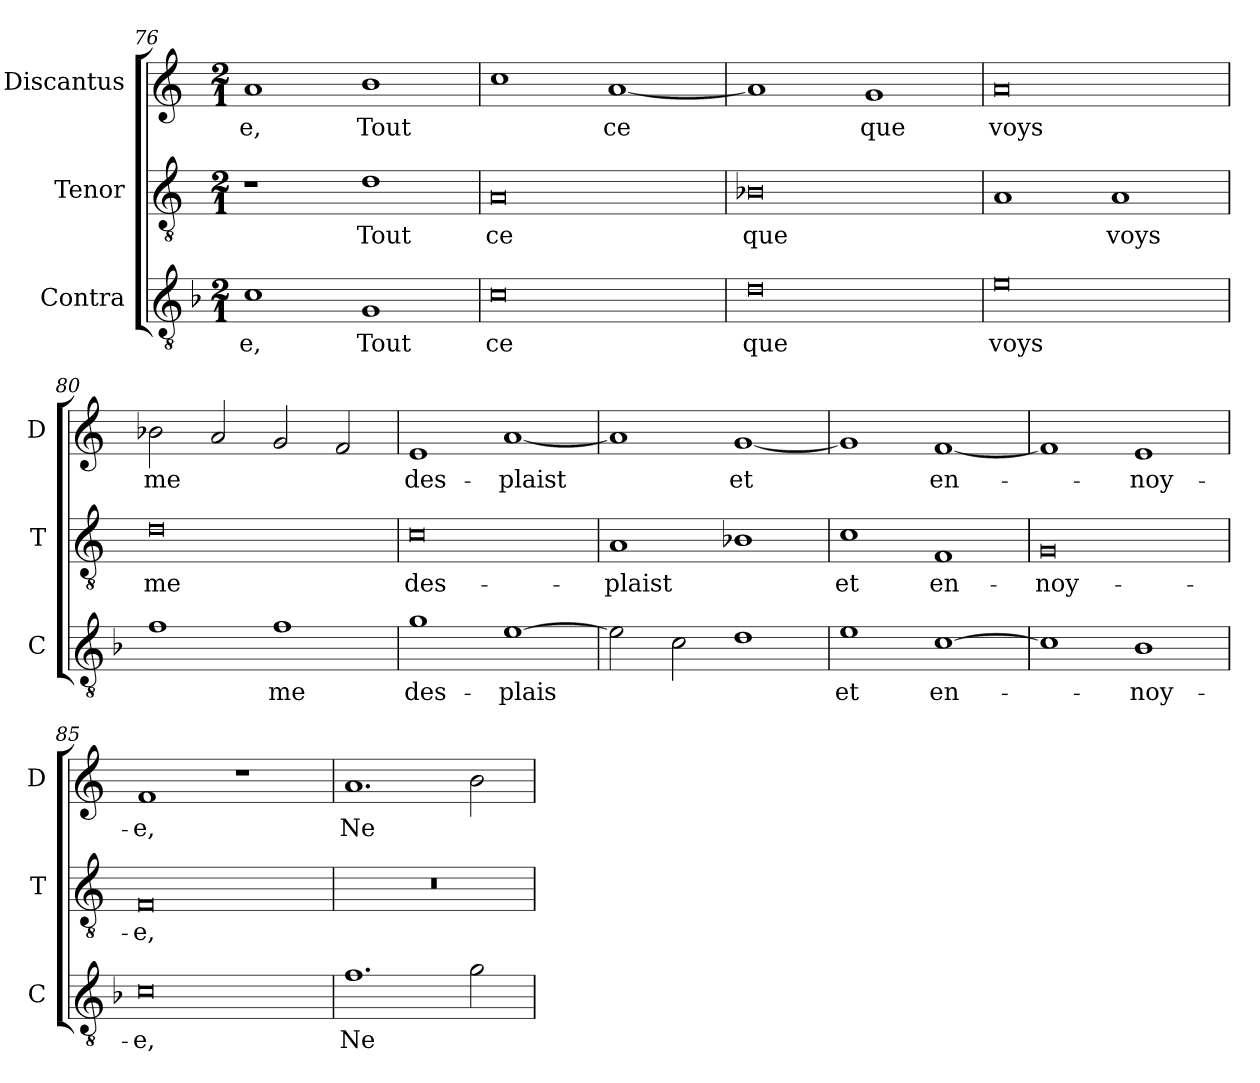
**kern	**text	**kern	**text	**kern	**text
*part3	*part3	*part2	*part2	*part1	*part1
*staff3	*staff3	*staff2	*staff2	*staff1	*staff1
*I"Contra	*	*I"Tenor	*	*I"Discantus	*
*I'C	*	*I'T	*	*I'D	*
*clefGv2	*	*clefGv2	*	*clefG2	*
*k[b-]	*	*k[]	*	*k[]	*
*M2/1	*	*M2/1	*	*M2/1	*
=76	=76	=76	=76	=76	=76
1c	-e,	1r	.	1a	-e,
1G	Tout	1d	Tout	1b	Tout
=77	=77	=77	=77	=77	=77
0c	ce	0A	ce	1cc	.
.	.	.	.	[1a	ce
=78	=78	=78	=78	=78	=78
0d	que	0B-X	que	1a]	.
.	.	.	.	1g	que
=79	=79	=79	=79	=79	=79
0e	voys	1A	.	0a	voys
.	.	1A	voys	.	.
=80	=80	=80	=80	=80	=80
1f	.	0d	me	2b-X\	me
.	.	.	.	2a/	.
1f	me	.	.	2g/	.
.	.	.	.	2f/	.
=81	=81	=81	=81	=81	=81
1g	des-	0c	des-	1e	des-
[1e	-plais	.	.	[1a	-plaist
=82	=82	=82	=82	=82	=82
2e\]	.	1A	-plaist	1a]	.
2c\	.	.	.	.	.
1d	.	1B-X	.	[1g	et
=83	=83	=83	=83	=83	=83
1e	et	1c	et	1g]	.
[1c	en-	1F	en-	[1f	en-
=84	=84	=84	=84	=84	=84
1c]	.	0G	-noy-	1f]	.
1B-	-noy-	.	.	1e	-noy-
=85	=85	=85	=85	=85	=85
0c	-e,	0F	-e,	1f	-e,
.	.	.	.	1r	.
=86	=86	=86	=86	=86	=86
1.f	Ne	0r	.	1.a	Ne
2g\	.	.	.	2b\	.
=	=	=	=	=	=
*-	*-	*-	*-	*-	*-
